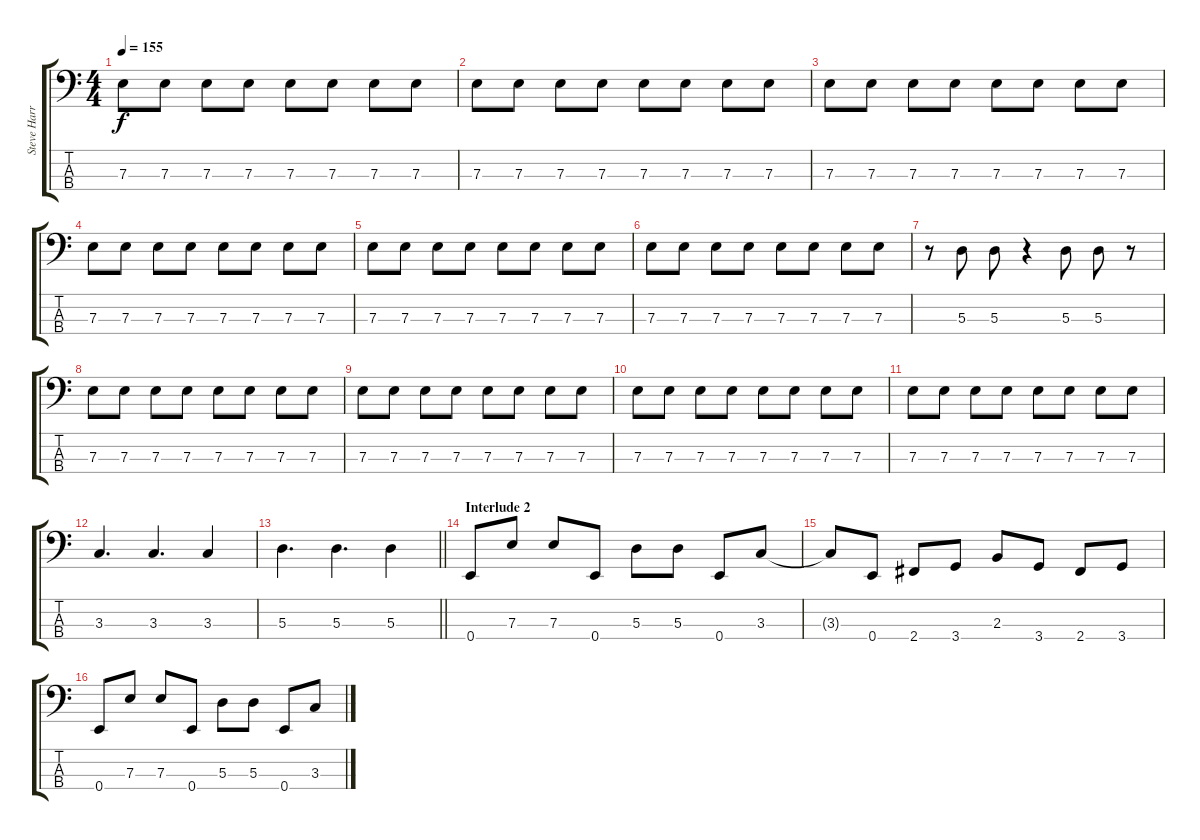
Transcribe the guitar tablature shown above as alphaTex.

\track ("Steve Harris" "Steve Harr") {instrument electricbassfinger}
\staff {score tabs}
\tuning (G2 D2 A1 E1) {hide}
\ts (4 4)
\tempo 155
\clef f4
\ks c
7.3.8{dy f} 7.3.8 7.3.8 7.3.8 7.3.8 7.3.8 7.3.8 7.3.8 |
7.3.8 7.3.8 7.3.8 7.3.8 7.3.8 7.3.8 7.3.8 7.3.8 |
7.3.8 7.3.8 7.3.8 7.3.8 7.3.8 7.3.8 7.3.8 7.3.8 |
7.3.8 7.3.8 7.3.8 7.3.8 7.3.8 7.3.8 7.3.8 7.3.8 |
7.3.8 7.3.8 7.3.8 7.3.8 7.3.8 7.3.8 7.3.8 7.3.8 |
7.3.8 7.3.8 7.3.8 7.3.8 7.3.8 7.3.8 7.3.8 7.3.8 |
r.8 5.3.8 5.3.8 r.4 5.3.8 5.3.8 r.8 |
7.3.8 7.3.8 7.3.8 7.3.8 7.3.8 7.3.8 7.3.8 7.3.8 |
7.3.8 7.3.8 7.3.8 7.3.8 7.3.8 7.3.8 7.3.8 7.3.8 |
7.3.8 7.3.8 7.3.8 7.3.8 7.3.8 7.3.8 7.3.8 7.3.8 |
7.3.8 7.3.8 7.3.8 7.3.8 7.3.8 7.3.8 7.3.8 7.3.8 |
3.3.4{d} 3.3.4{d} 3.3.4 |
\barLineRight lightlight
5.3.4{d} 5.3.4{d} 5.3.4 |
\section ("" "Interlude 2")
0.4.8 7.3.8 7.3.8 0.4.8 5.3.8 5.3.8 0.4.8 3.3.8 |
3.3{t}.8 0.4.8 2.4.8 3.4.8 2.3.8 3.4.8 2.4.8 3.4.8 |
0.4.8 7.3.8 7.3.8 0.4.8 5.3.8 5.3.8 0.4.8 3.3.8
